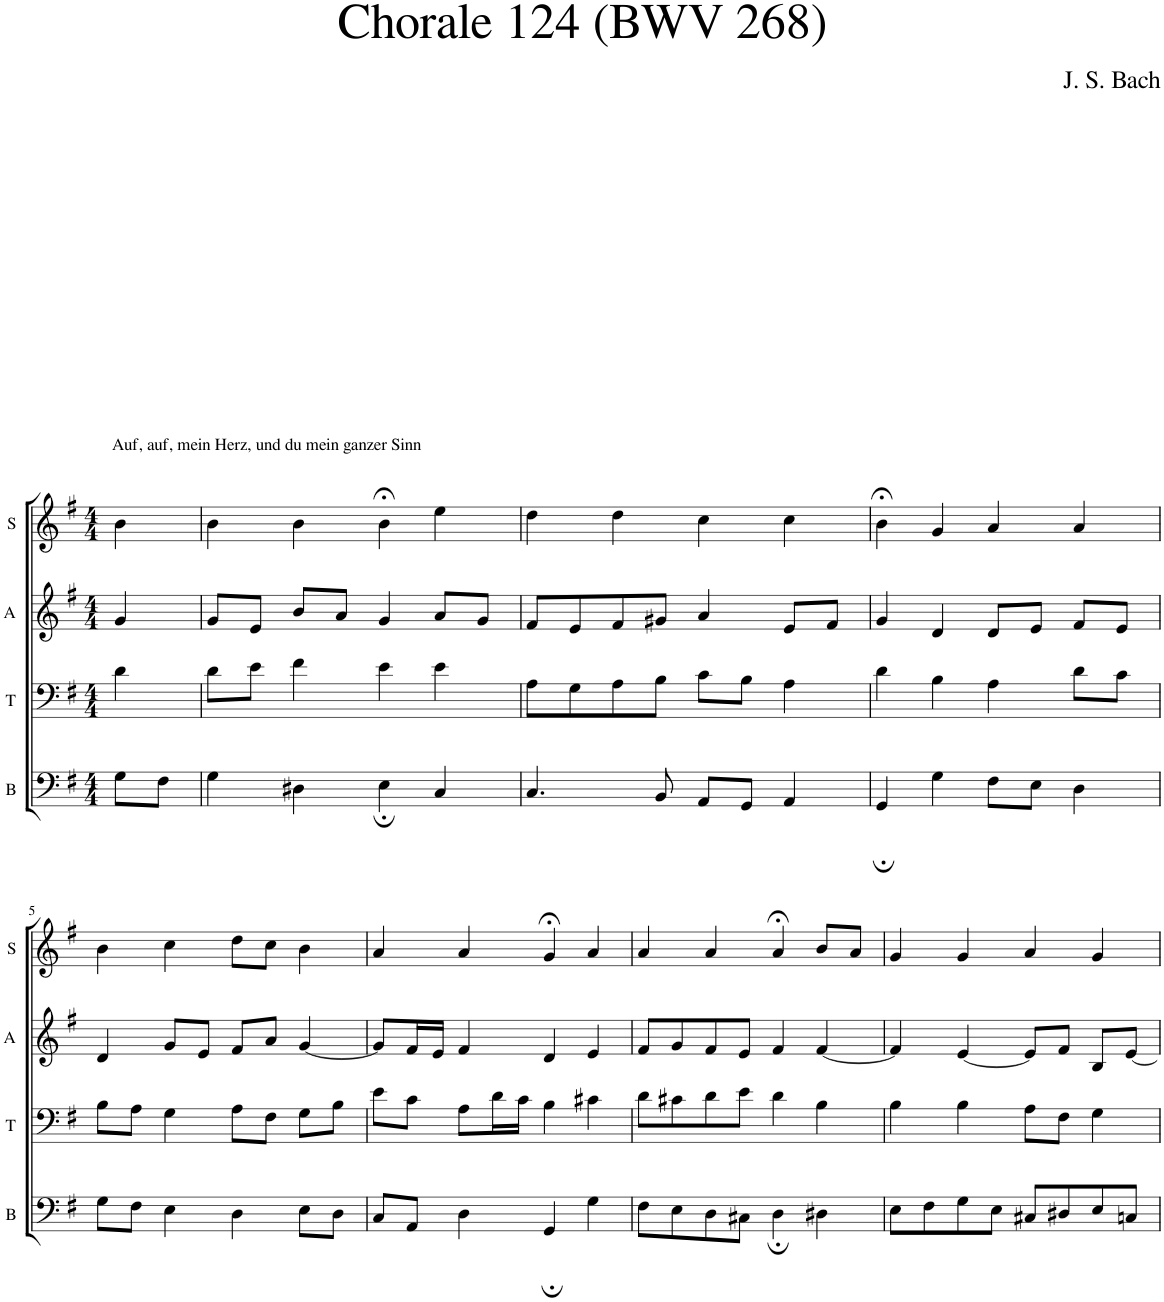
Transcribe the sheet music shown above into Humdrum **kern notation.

**kern	**kern	**kern	**kern
*part4	*part3	*part2	*part1
*staff4	*staff3	*staff2	*staff1
*I"B	*I"T	*I"A	*I"S
*I'B	*I'T	*I'A	*I'S
*clefF4	*clefF4	*clefG2	*clefG2
*k[f#]	*k[f#]	*k[f#]	*k[f#]
*M4/4	*M4/4	*M4/4	*M4/4
=1	=1	=1	=1
!	!	!	!LO:TX:a:t=Auf, auf, mein Herz, und du mein ganzer Sinn
8G\L	4d\	4g/	4b\
8F#\J	.	.	.
=2	=2	=2	=2
4G\	8d\L	8g/L	4b\
.	8e\J	8e/J	.
4D#X\	4f#\	8b/L	4b\
.	.	8a/J	.
4E;\	4e\	4g/	4b;<\
4C/	4e\	8a/L	4ee\
.	.	8g/J	.
=3	=3	=3	=3
4.C/	8A\L	8f#/L	4dd\
.	8G\	8e/	.
.	8A\	8f#/	4dd\
8BB/	8B\J	8g#X/J	.
8AA/L	8c\L	4a/	4cc\
8GG/J	8B\J	.	.
4AA/	4A\	8e/L	4cc\
.	.	8f#/J	.
=4	=4	=4	=4
4GG;/	4d\	4g/	4b;<\
4G\	4B\	4d/	4g/
8F#\L	4A\	8d/L	4a/
8E\J	.	8e/J	.
4D\	8d\L	8f#/L	4a/
.	8c\J	8e/J	.
!!LO:LB:g=z
=5	=5	=5	=5
8G\L	8B\L	4d/	4b\
8F#\J	8A\J	.	.
4E\	4G\	8g/L	4cc\
.	.	8e/J	.
4D\	8A\L	8f#/L	8dd\L
.	8F#\J	8a/J	8cc\J
8E\L	8G\L	[4g/	4b\
8D\J	8B\J	.	.
=6	=6	=6	=6
8C/L	8e\L	8g/L]	4a/
8AA/J	8c\J	16f#/L	.
.	.	16e/JJ	.
4D\	8A\L	4f#/	4a/
.	16d\L	.	.
.	16c\JJ	.	.
4GG;/	4B\	4d/	4g;</
4G\	4c#X\	4e/	4a/
=7	=7	=7	=7
8F#\L	8d\L	8f#/L	4a/
8E\	8c#X\	8g/	.
8D\	8d\	8f#/	4a/
8C#X\J	8e\J	8e/J	.
4D;\	4d\	4f#/	4a;</
4D#X\	4B\	[4f#/	8b/L
.	.	.	8a/J
=8	=8	=8	=8
8E\L	4B\	4f#/]	4g/
8F#\	.	.	.
8G\	4B\	[4e/	4g/
8E\J	.	.	.
8C#X/L	8A\L	8e/L]	4a/
8D#X/	8F#\J	8f#/J	.
8E/	4G\	8B/L	4g/
8Cn/J	.	[8e/J	.
=	=	=	=
*-	*-	*-	*-
